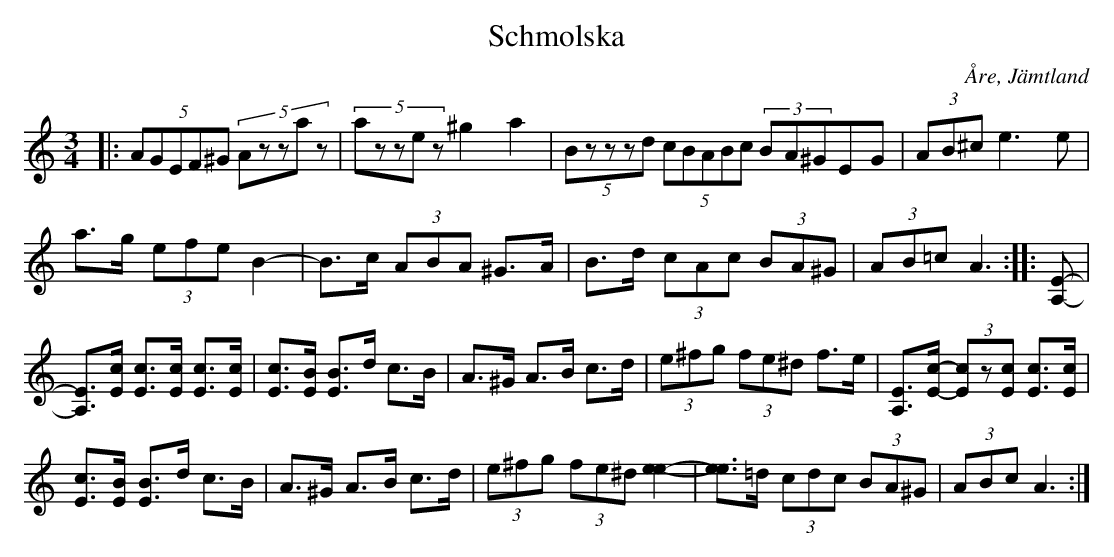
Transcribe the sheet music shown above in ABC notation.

X:1
T:Schmolska
O:Åre, Jämtland
M:3/4
L:1/8
K:Am
|: (5:2AGEF^G (5:2Azzaz | (5:2azzez ^g2 a2 | (5:2Bzzzd (5:2cBABc (3BA^GEG | (3AB^c e3 e |
a>g (3efe B2- | B>c (3ABA ^G>A | B>d (3cAc (3BA^G | (3AB=c A3 :: [E-A,-] |
[EA,]>[cE] [cE]>[cE] [cE]>[cE] | [cE]>[BE] [BE]>d c>B | A>^G A>B c>d | (3e^fg (3fe^d f>e | [EA,]>[c-E-] (3[cE]z[cE] [cE]>[cE] |
[cE]>[BE] [BE]>d c>B | A>^G A>B c>d | (3e^fg (3fe^d [e2-e2-] | [ee]>=d (3cdc (3BA^G | (3ABc A3 :|]
